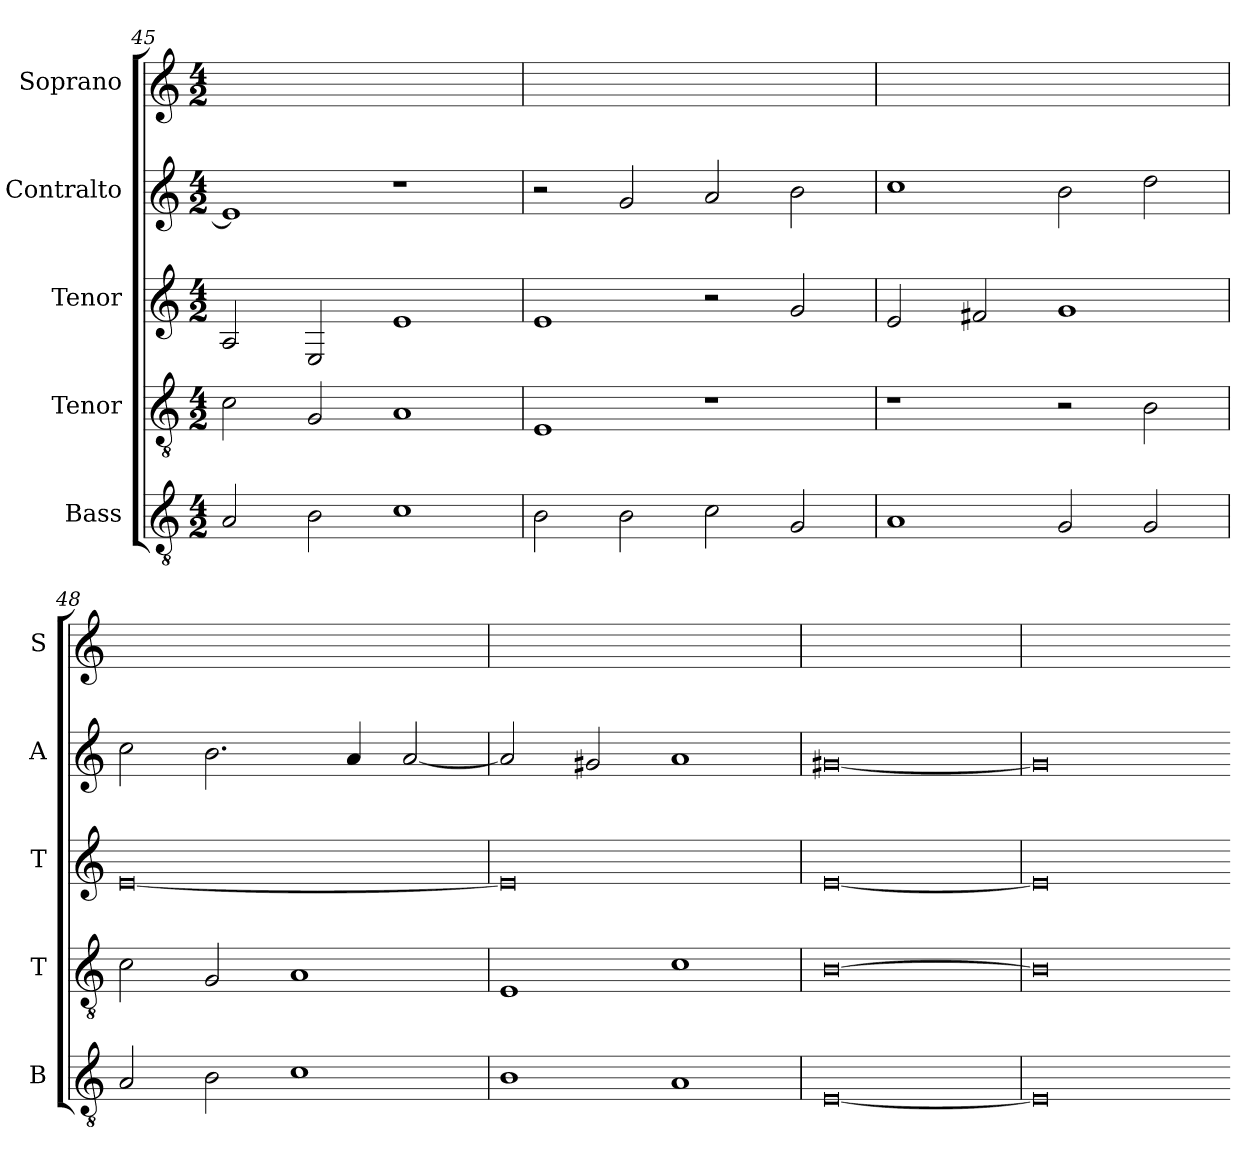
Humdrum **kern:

**kern	**kern	**kern	**kern	**kern
*part5	*part4	*part3	*part2	*part1
*staff5	*staff4	*staff3	*staff2	*staff1
*I"Bass	*I"Tenor	*I"Tenor	*I"Contralto	*I"Soprano
*I'B	*I'T	*I'T	*I'A	*I'S
*clefGv2	*clefGv2	*clefG2	*clefG2	*clefG2
*k[]	*k[]	*k[]	*k[]	*k[]
*E:phr	*E:phr	*E:phr	*E:phr	*E:phr
*M4/2	*M4/2	*M4/2	*M4/2	*M4/2
=45	=45	=45	=45	=45
2A	2c	2A	1e]	0ryy
2B	2G	2E	.	.
1c	1A	1e	1r	.
=46	=46	=46	=46	=46
2B	1E	1e	2r	0ryy
2B	.	.	2g	.
2c	1r	2r	2a	.
2G	.	2g	2b	.
=47	=47	=47	=47	=47
1A	1r	2e	1cc	0ryy
.	.	2f#X	.	.
2G	2r	1g	2b	.
2G	2B	.	2dd	.
=48	=48	=48	=48	=48
2A	2c	[0e	2cc	0ryy
2B	2G	.	2.b	.
1c	1A	.	.	.
.	.	.	4a	.
.	.	.	[2a	.
=49	=49	=49	=49	=49
1B	1E	0e]	2a]	0ryy
.	.	.	2g#X	.
1A	1c	.	1a	.
=50	=50	=50	=50	=50
[0E	[0B	[0e	[0g#X	0ryy
=51	=51	=51	=51	=51
0E]	0B]	0e]	0g#]	0ryy
=-	=-	=-	=-	=-
*-	*-	*-	*-	*-
